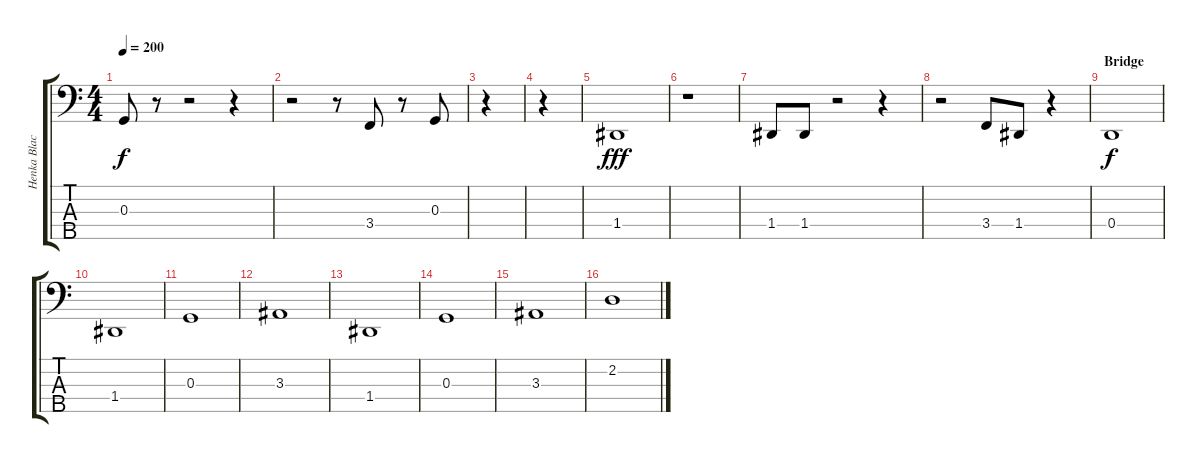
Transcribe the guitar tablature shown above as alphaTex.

\track ("Henka Blacksmith" "Henka Blac") {instrument electricbasspick}
\staff {score tabs}
\tuning (F2 C2 G1 D1 A0) {hide}
\ts (4 4)
\tempo 200
\clef f4
\ks c
0.3.8{dy f} r.8 r.2 r.4 |
r.2 r.8 3.4.8 r.8 0.3.8 |
r.4 |
r.4 |
1.4.1{dy fff} |
r.1 |
1.4.8 1.4.8 r.2 r.4 |
r.2 3.4.8 1.4.8 r.4 |
\section ("" "Bridge")
0.4.1{dy f} |
1.4.1 |
0.3.1 |
3.3.1 |
1.4.1 |
0.3.1 |
3.3.1 |
2.2.1
